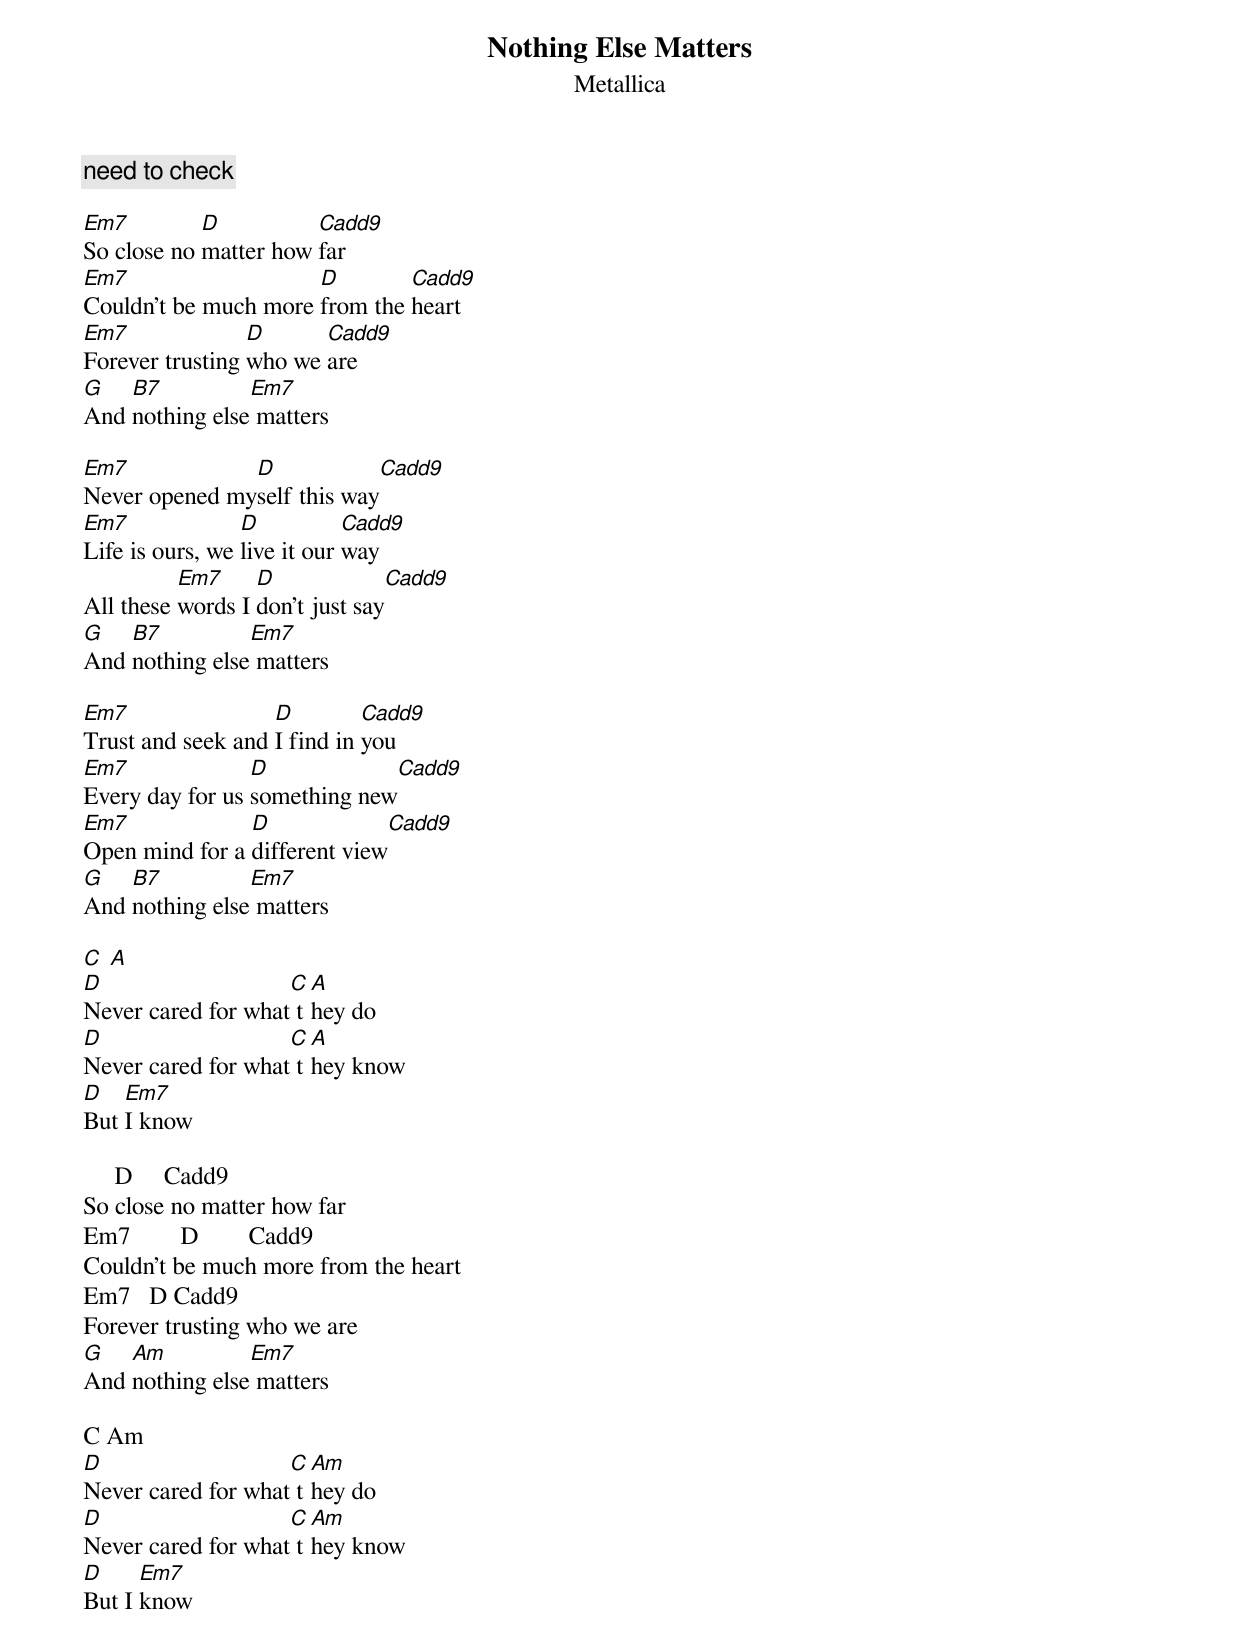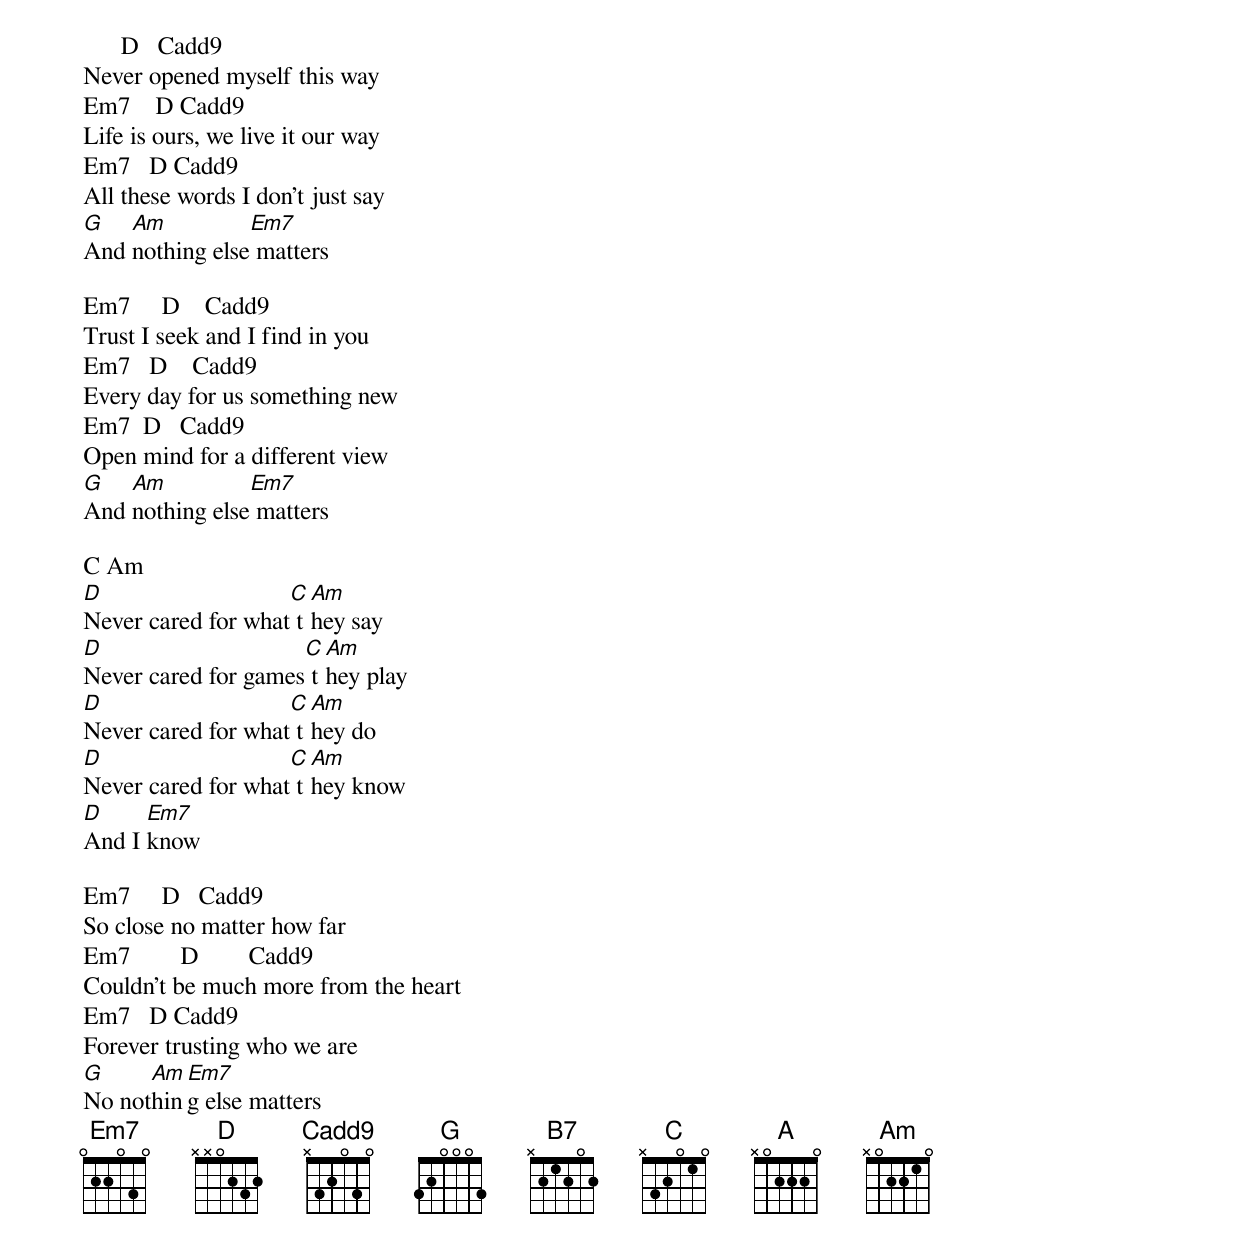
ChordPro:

{title: Nothing Else Matters}
{subtitle: Metallica}
{c:need to check}

[Em7]So close no [D]matter how [Cadd9]far
[Em7]Couldn't be much more [D]from the [Cadd9]heart
[Em7]Forever trusting [D]who we [Cadd9]are
[G]And [B7]nothing else[Em7] matters

[Em7]Never opened my[D]self this way[Cadd9]
[Em7]Life is ours, we [D]live it our [Cadd9]way
All these [Em7]words I [D]don't just say[Cadd9]
[G]And [B7]nothing else[Em7] matters

[Em7]Trust and seek and [D]I find in [Cadd9]you
[Em7]Every day for us [D]something new[Cadd9]
[Em7]Open mind for a [D]different view[Cadd9]
[G]And [B7]nothing else[Em7] matters

[C] [A]
[D]Never cared for what[C] t[A]hey do
[D]Never cared for what[C] t[A]hey know
[D]But [Em7]I know

		   D     Cadd9
So close no matter how far
Em7		      D	       Cadd9
Couldn't be much more from the heart
Em7		 D	Cadd9
Forever trusting who we are
[G]And [Am]nothing else[Em7] matters

C	Am
[D]Never cared for what[C] t[Am]hey do
[D]Never cared for what[C] t[Am]hey know
[D]But I [Em7]know

	     D		 Cadd9
Never opened myself this way
Em7			 D	Cadd9
Life is ours, we live it our way
Em7			D	Cadd9
All these words I don't just say
[G]And [Am]nothing else[Em7] matters

Em7		   D	   Cadd9
Trust I seek and I find in you
Em7		 D	   Cadd9
Every day for us something new
Em7		D	  Cadd9
Open mind for a different view
[G]And [Am]nothing else[Em7] matters

C	Am
[D]Never cared for what[C] t[Am]hey say
[D]Never cared for games[C] t[Am]hey play
[D]Never cared for what[C] t[Am]hey do
[D]Never cared for what[C] t[Am]hey know
[D]And I [Em7]know

Em7		   D	  Cadd9
So close no matter how far
Em7		      D	       Cadd9
Couldn't be much more from the heart
Em7		 D	Cadd9
Forever trusting who we are
[G]No not[Am]hin[Em7]g else matters
